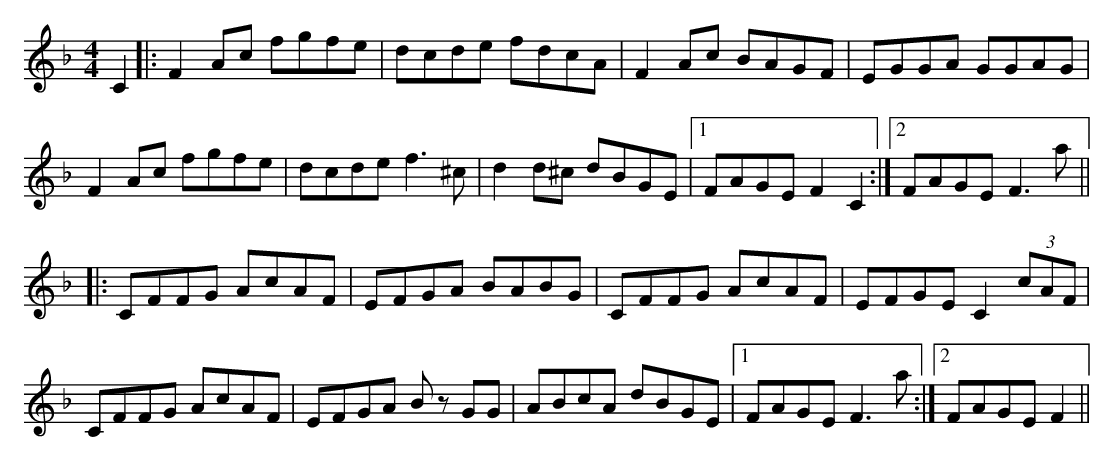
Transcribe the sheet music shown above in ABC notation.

X:1
M:4/4
K:F
C2|:F2 Ac fgfe|dcde fdcA|F2 Ac BAGF|EGGA GGAG|
F2 Ac fgfe|dcde f3 ^c|d2 d^c dBGE|1 FAGE F2C2:|2 FAGE F3a||
|:CFFG AcAF|EFGA BABG|CFFG AcAF|EFGE C2 (3cAF|
CFFG AcAF|EFGA Bz GG|ABcA dBGE|1 FAGE F3a:|2 FAGE F2||
